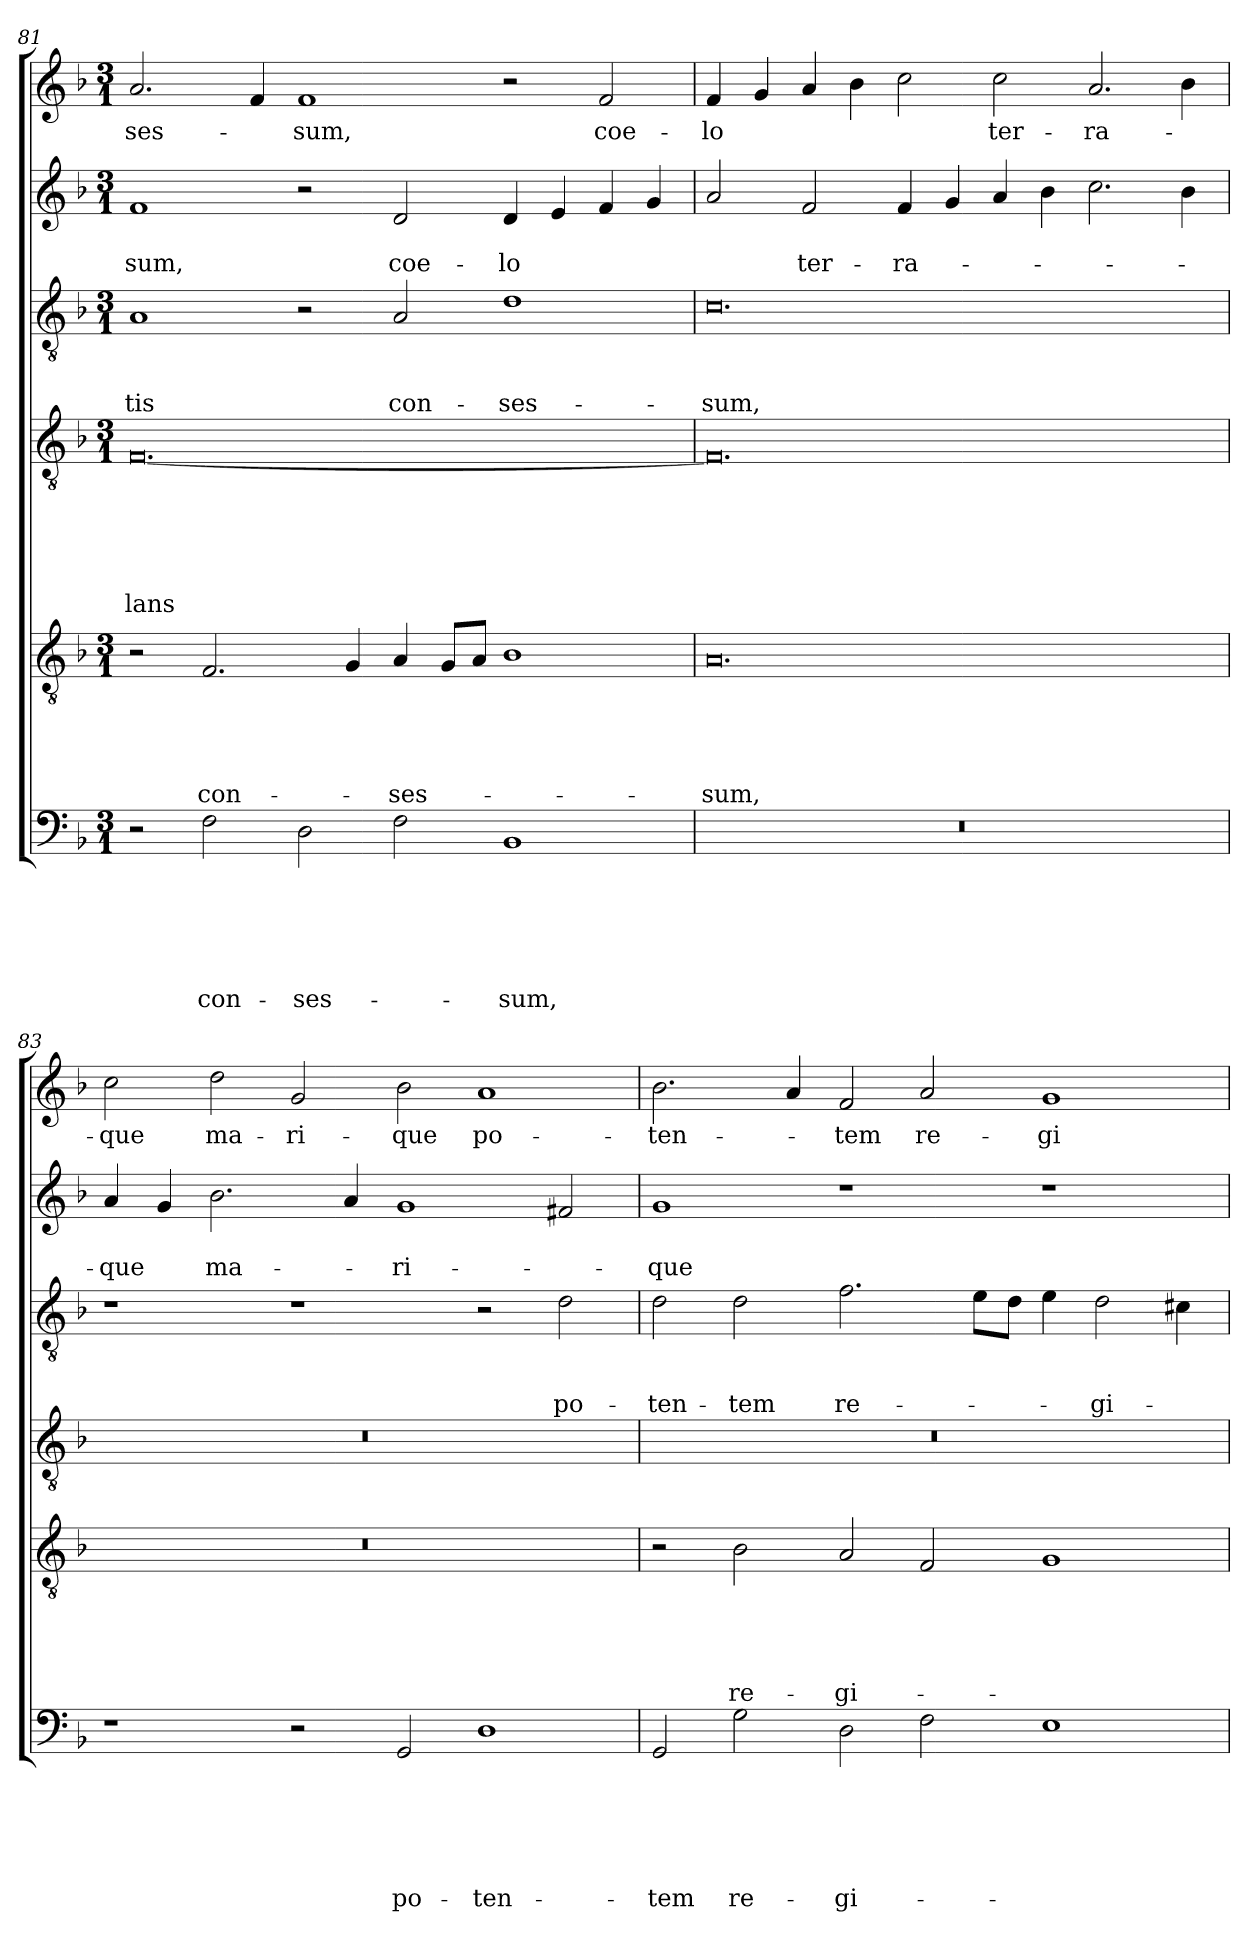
**kern	**text	**text	**text	**text	**text	**text	**kern	**text	**text	**text	**text	**text	**kern	**text	**text	**text	**text	**text	**text	**kern	**text	**text	**text	**kern	**text	**text	**kern	**text
*part6	*part6	*part6	*part6	*part6	*part6	*part6	*part5	*part5	*part5	*part5	*part5	*part5	*part4	*part4	*part4	*part4	*part4	*part4	*part4	*part3	*part3	*part3	*part3	*part2	*part2	*part2	*part1	*part1
*staff6	*staff6	*staff6	*staff6	*staff6	*staff6	*staff6	*staff5	*staff5	*staff5	*staff5	*staff5	*staff5	*staff4	*staff4	*staff4	*staff4	*staff4	*staff4	*staff4	*staff3	*staff3	*staff3	*staff3	*staff2	*staff2	*staff2	*staff1	*staff1
*clefF4	*	*	*	*	*	*	*clefGv2	*	*	*	*	*	*clefGv2	*	*	*	*	*	*	*clefGv2	*	*	*	*clefG2	*	*	*clefG2	*
*k[b-]	*	*	*	*	*	*	*k[b-]	*	*	*	*	*	*k[b-]	*	*	*	*	*	*	*k[b-]	*	*	*	*k[b-]	*	*	*k[b-]	*
*F:	*	*	*	*	*	*	*F:	*	*	*	*	*	*F:	*	*	*	*	*	*	*F:	*	*	*	*F:	*	*	*F:	*
*M3/1	*	*	*	*	*	*	*M3/1	*	*	*	*	*	*M3/1	*	*	*	*	*	*	*M3/1	*	*	*	*M3/1	*	*	*M3/1	*
=81	=81	=81	=81	=81	=81	=81	=81	=81	=81	=81	=81	=81	=81	=81	=81	=81	=81	=81	=81	=81	=81	=81	=81	=81	=81	=81	=81	=81
!	!	!	!	!	!	!	!	!	!	!	!	!	!	!	!	!	!	!	!LO:LY:b	!	!	!	!LO:LY:b	!	!	!LO:LY:b	!	!LO:LY:b
2r	.	.	.	.	.	.	2r	.	.	.	.	.	[0.F	.	.	.	.	.	-lans	1A	.	.	-tis	1f	.	-sum,	2.a/	-ses-
!	!	!	!	!	!	!LO:LY:b	!	!	!	!	!	!LO:LY:b	!	!	!	!	!	!	!	!	!	!	!	!	!	!	!	!
2F\	.	.	.	.	.	con-	2.F/	.	.	.	.	con-	.	.	.	.	.	.	.	.	.	.	.	.	.	.	.	.
.	.	.	.	.	.	.	.	.	.	.	.	.	.	.	.	.	.	.	.	.	.	.	.	.	.	.	4f/	.
!	!	!	!	!	!	!LO:LY:b	!	!	!	!	!	!	!	!	!	!	!	!	!	!	!	!	!	!	!	!	!	!LO:LY:b
2D\	.	.	.	.	.	-ses-	.	.	.	.	.	.	.	.	.	.	.	.	.	2r	.	.	.	2r	.	.	1f	-sum,
.	.	.	.	.	.	.	4G/	.	.	.	.	.	.	.	.	.	.	.	.	.	.	.	.	.	.	.	.	.
!	!	!	!	!	!	!	!	!	!	!	!	!LO:LY:b	!	!	!	!	!	!	!	!	!	!	!LO:LY:b	!	!	!LO:LY:b	!	!
2F\	.	.	.	.	.	.	4A/	.	.	.	.	-ses-	.	.	.	.	.	.	.	2A/	.	.	con-	2d/	.	coe-	.	.
.	.	.	.	.	.	.	8G/L	.	.	.	.	.	.	.	.	.	.	.	.	.	.	.	.	.	.	.	.	.
.	.	.	.	.	.	.	8A/J	.	.	.	.	.	.	.	.	.	.	.	.	.	.	.	.	.	.	.	.	.
!	!	!	!	!	!	!LO:LY:b	!	!	!	!	!	!	!	!	!	!	!	!	!	!	!	!	!LO:LY:b	!	!	!LO:LY:b	!	!
1BB-	.	.	.	.	.	-sum,	1B-	.	.	.	.	.	.	.	.	.	.	.	.	1d	.	.	-ses-	4d/	.	-lo	2r	.
.	.	.	.	.	.	.	.	.	.	.	.	.	.	.	.	.	.	.	.	.	.	.	.	4e/	.	.	.	.
!	!	!	!	!	!	!	!	!	!	!	!	!	!	!	!	!	!	!	!	!	!	!	!	!	!	!	!	!LO:LY:b
.	.	.	.	.	.	.	.	.	.	.	.	.	.	.	.	.	.	.	.	.	.	.	.	4f/	.	.	2f/	coe-
.	.	.	.	.	.	.	.	.	.	.	.	.	.	.	.	.	.	.	.	.	.	.	.	4g/	.	.	.	.
=82	=82	=82	=82	=82	=82	=82	=82	=82	=82	=82	=82	=82	=82	=82	=82	=82	=82	=82	=82	=82	=82	=82	=82	=82	=82	=82	=82	=82
!	!	!	!	!	!	!	!	!	!	!	!	!LO:LY:b	!	!	!	!	!	!	!	!	!	!	!LO:LY:b	!	!	!	!	!LO:LY:b
0.r	.	.	.	.	.	.	0.A	.	.	.	.	-sum,	0.F]	.	.	.	.	.	.	0.c	.	.	-sum,	2a/	.	.	4f/	-lo
.	.	.	.	.	.	.	.	.	.	.	.	.	.	.	.	.	.	.	.	.	.	.	.	.	.	.	4g/	.
!	!	!	!	!	!	!	!	!	!	!	!	!	!	!	!	!	!	!	!	!	!	!	!	!	!	!LO:LY:b	!	!
.	.	.	.	.	.	.	.	.	.	.	.	.	.	.	.	.	.	.	.	.	.	.	.	2f/	.	ter-	4a/	.
.	.	.	.	.	.	.	.	.	.	.	.	.	.	.	.	.	.	.	.	.	.	.	.	.	.	.	4b-\	.
!	!	!	!	!	!	!	!	!	!	!	!	!	!	!	!	!	!	!	!	!	!	!	!	!	!	!LO:LY:b	!	!
.	.	.	.	.	.	.	.	.	.	.	.	.	.	.	.	.	.	.	.	.	.	.	.	4f/	.	-ra-	2cc\	.
.	.	.	.	.	.	.	.	.	.	.	.	.	.	.	.	.	.	.	.	.	.	.	.	4g/	.	.	.	.
!	!	!	!	!	!	!	!	!	!	!	!	!	!	!	!	!	!	!	!	!	!	!	!	!	!	!	!	!LO:LY:b
.	.	.	.	.	.	.	.	.	.	.	.	.	.	.	.	.	.	.	.	.	.	.	.	4a/	.	.	2cc\	ter-
.	.	.	.	.	.	.	.	.	.	.	.	.	.	.	.	.	.	.	.	.	.	.	.	4b-\	.	.	.	.
!	!	!	!	!	!	!	!	!	!	!	!	!	!	!	!	!	!	!	!	!	!	!	!	!	!	!	!	!LO:LY:b
.	.	.	.	.	.	.	.	.	.	.	.	.	.	.	.	.	.	.	.	.	.	.	.	2.cc\	.	.	2.a/	-ra-
.	.	.	.	.	.	.	.	.	.	.	.	.	.	.	.	.	.	.	.	.	.	.	.	4b-\	.	.	4b-\	.
=83	=83	=83	=83	=83	=83	=83	=83	=83	=83	=83	=83	=83	=83	=83	=83	=83	=83	=83	=83	=83	=83	=83	=83	=83	=83	=83	=83	=83
!	!	!	!	!	!	!	!	!	!	!	!	!	!	!	!	!	!	!	!	!	!	!	!	!	!	!LO:LY:b	!	!LO:LY:b
1r	.	.	.	.	.	.	0.r	.	.	.	.	.	0.r	.	.	.	.	.	.	1r	.	.	.	4a/	.	-que	2cc\	-que
.	.	.	.	.	.	.	.	.	.	.	.	.	.	.	.	.	.	.	.	.	.	.	.	4g/	.	.	.	.
!	!	!	!	!	!	!	!	!	!	!	!	!	!	!	!	!	!	!	!	!	!	!	!	!	!	!LO:LY:b	!	!LO:LY:b
.	.	.	.	.	.	.	.	.	.	.	.	.	.	.	.	.	.	.	.	.	.	.	.	2.b-\	.	ma-	2dd\	ma-
!	!	!	!	!	!	!	!	!	!	!	!	!	!	!	!	!	!	!	!	!	!	!	!	!	!	!	!	!LO:LY:b
2r	.	.	.	.	.	.	.	.	.	.	.	.	.	.	.	.	.	.	.	1r	.	.	.	.	.	.	2g/	-ri-
.	.	.	.	.	.	.	.	.	.	.	.	.	.	.	.	.	.	.	.	.	.	.	.	4a/	.	.	.	.
!	!	!	!	!	!	!LO:LY:b	!	!	!	!	!	!	!	!	!	!	!	!	!	!	!	!	!	!	!	!LO:LY:b	!	!LO:LY:b
2GG/	.	.	.	.	.	po-	.	.	.	.	.	.	.	.	.	.	.	.	.	.	.	.	.	1g	.	-ri-	2b-\	-que
!	!	!	!	!	!	!LO:LY:b	!	!	!	!	!	!	!	!	!	!	!	!	!	!	!	!	!	!	!	!	!	!LO:LY:b
1D	.	.	.	.	.	-ten-	.	.	.	.	.	.	.	.	.	.	.	.	.	2r	.	.	.	.	.	.	1a	po-
!	!	!	!	!	!	!	!	!	!	!	!	!	!	!	!	!	!	!	!	!	!	!	!LO:LY:b	!	!	!	!	!
.	.	.	.	.	.	.	.	.	.	.	.	.	.	.	.	.	.	.	.	2d\	.	.	po-	2f#/	.	.	.	.
!!LO:LB:g=z
=84	=84	=84	=84	=84	=84	=84	=84	=84	=84	=84	=84	=84	=84	=84	=84	=84	=84	=84	=84	=84	=84	=84	=84	=84	=84	=84	=84	=84
!	!	!	!	!	!	!LO:LY:b	!	!	!	!	!	!	!	!	!	!	!	!	!	!	!	!	!LO:LY:b	!	!	!LO:LY:b	!	!LO:LY:b
2GG/	.	.	.	.	.	-tem	2r	.	.	.	.	.	0.r	.	.	.	.	.	.	2d\	.	.	-ten-	1g	.	-que	2.b-\	-ten-
!	!	!	!	!	!	!LO:LY:b	!	!	!	!	!	!LO:LY:b	!	!	!	!	!	!	!	!	!	!	!LO:LY:b	!	!	!	!	!
2G\	.	.	.	.	.	re-	2B-\	.	.	.	.	re-	.	.	.	.	.	.	.	2d\	.	.	-tem	.	.	.	.	.
.	.	.	.	.	.	.	.	.	.	.	.	.	.	.	.	.	.	.	.	.	.	.	.	.	.	.	4a/	.
!	!	!	!	!	!	!LO:LY:b	!	!	!	!	!	!LO:LY:b	!	!	!	!	!	!	!	!	!	!	!LO:LY:b	!	!	!	!	!LO:LY:b
2D\	.	.	.	.	.	-gi-	2A/	.	.	.	.	-gi-	.	.	.	.	.	.	.	2.f\	.	.	re-	1r	.	.	2f/	-tem
!	!	!	!	!	!	!	!	!	!	!	!	!	!	!	!	!	!	!	!	!	!	!	!	!	!	!	!	!LO:LY:b
2F\	.	.	.	.	.	.	2F/	.	.	.	.	.	.	.	.	.	.	.	.	.	.	.	.	.	.	.	2a/	re-
.	.	.	.	.	.	.	.	.	.	.	.	.	.	.	.	.	.	.	.	8e\L	.	.	.	.	.	.	.	.
.	.	.	.	.	.	.	.	.	.	.	.	.	.	.	.	.	.	.	.	8d\J	.	.	.	.	.	.	.	.
!	!	!	!	!	!	!	!	!	!	!	!	!	!	!	!	!	!	!	!	!	!	!	!	!	!	!	!	!LO:LY:b
1E	.	.	.	.	.	.	1G	.	.	.	.	.	.	.	.	.	.	.	.	4e\	.	.	.	1r	.	.	1g	-gi-
!	!	!	!	!	!	!	!	!	!	!	!	!	!	!	!	!	!	!	!	!	!	!	!LO:LY:b	!	!	!	!	!
.	.	.	.	.	.	.	.	.	.	.	.	.	.	.	.	.	.	.	.	2d\	.	.	-gi-	.	.	.	.	.
.	.	.	.	.	.	.	.	.	.	.	.	.	.	.	.	.	.	.	.	4c#\	.	.	.	.	.	.	.	.
=	=	=	=	=	=	=	=	=	=	=	=	=	=	=	=	=	=	=	=	=	=	=	=	=	=	=	=	=
*-	*-	*-	*-	*-	*-	*-	*-	*-	*-	*-	*-	*-	*-	*-	*-	*-	*-	*-	*-	*-	*-	*-	*-	*-	*-	*-	*-	*-
